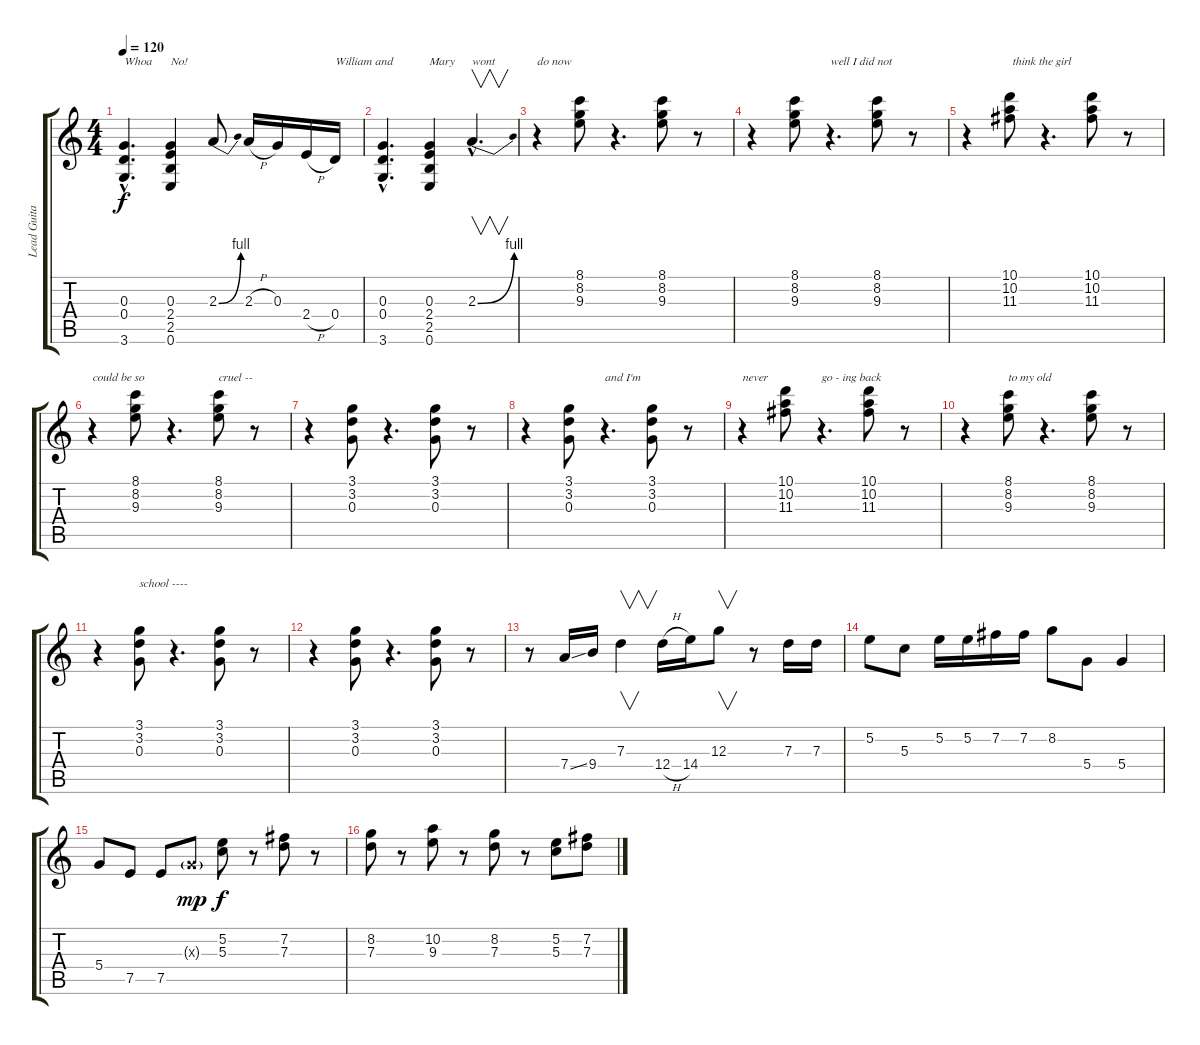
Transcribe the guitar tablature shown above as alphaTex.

\track ("Lead Guitar" "Lead Guita") {instrument overdrivenguitar}
\staff {score tabs}
\tuning (E4 B3 G3 D3 A2 E2) {hide}
\ts (4 4)
\tempo 120
\clef g2
\ks c
(0.3{hac} 0.4{hac} 3.6{hac}).4{d txt "Whoa" dy f} (0.3 2.4 2.5 0.6).4{txt "No!"} 2.3{be (bend 0 0 60 4)}.8 2.3{h}.16 0.3.16 2.4{h}.16 0.4.16{txt "William and"} |
(0.3{hac} 0.4{hac} 3.6{hac}).4{d} (0.3 2.4 2.5 0.6).4{txt "Mary"} 2.3{be (bend 0 0 60 4) hac}.4{v d txt "wont "} |
r.4{txt "do now"} (8.1 8.2 9.3).8 r.4{d} (8.1 8.2 9.3).8 r.8 |
r.4 (8.1 8.2 9.3).8 r.4{d txt "well I did not"} (8.1 8.2 9.3).8 r.8 |
r.4 (10.1 10.2 11.3).8{txt " think the girl"} r.4{d} (10.1 10.2 11.3).8 r.8 |
r.4{txt "could be so"} (8.1 8.2 9.3).8 r.4{d} (8.1 8.2 9.3).8{txt "cruel --"} r.8 |
r.4 (3.1 3.2 0.3).8 r.4{d} (3.1 3.2 0.3).8 r.8 |
r.4 (3.1 3.2 0.3).8 r.4{d txt "and I'm"} (3.1 3.2 0.3).8 r.8 |
r.4{txt "never"} (10.1 10.2 11.3).8 r.4{d txt "go - ing back"} (10.1 10.2 11.3).8 r.8 |
r.4 (8.1 8.2 9.3).8{txt "to my old"} r.4{d} (8.1 8.2 9.3).8 r.8 |
r.4 (3.1 3.2 0.3).8{txt "school ----"} r.4{d} (3.1 3.2 0.3).8 r.8 |
r.4 (3.1 3.2 0.3).8 r.4{d} (3.1 3.2 0.3).8 r.8 |
r.8 7.4{ss}.16 9.4.16 7.3.4{v} 12.4{h}.16 14.4.16 12.3.8{v} r.8 7.3.16 7.3.16 |
5.2.8 5.3.8 5.2.16 5.2.16 7.2.16 7.2.16 8.2.8 5.4.8 5.4.4 |
5.4.8 7.5.8 7.5.8 0.3{g x}.8{dy mp} (5.2 5.3).8{dy f} r.8 (7.2 7.3).8 r.8 |
(8.2 7.3).8 r.8 (10.2 9.3).8 r.8 (8.2 7.3).8 r.8 (5.2 5.3).8 (7.2 7.3).8
